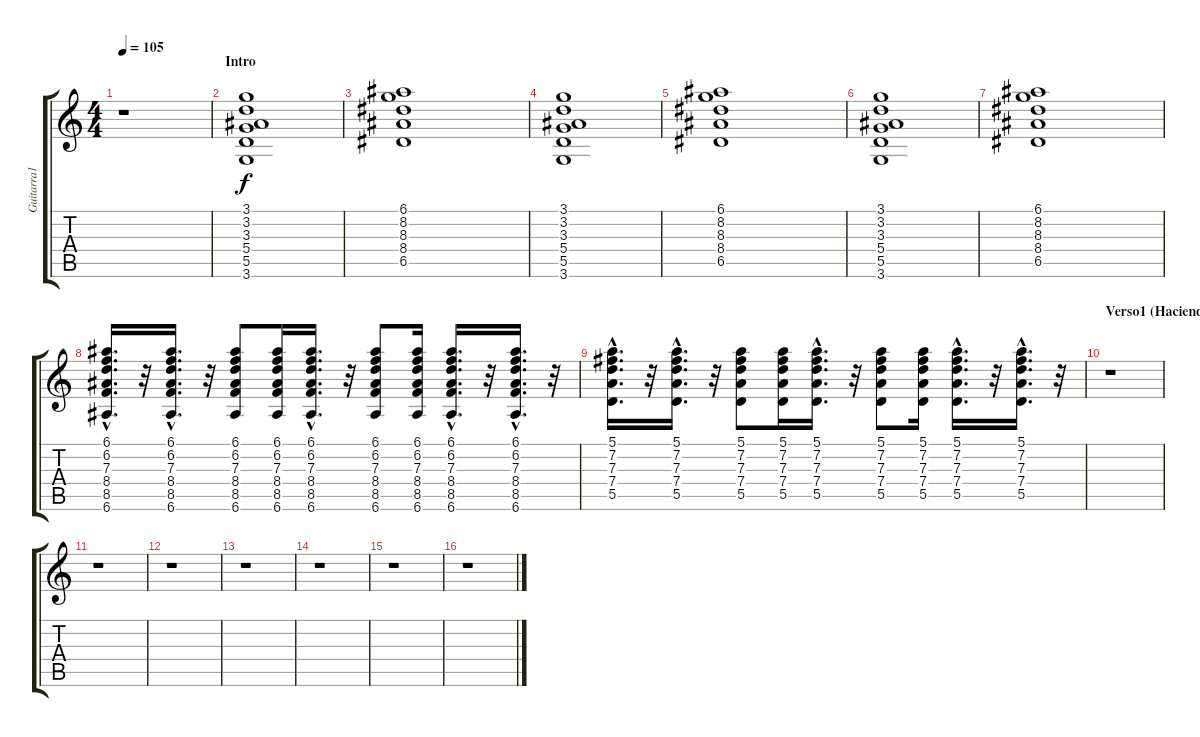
\track ("Guitarra1" "Guitarra1") {instrument overdrivenguitar}
\staff {score tabs}
\tuning (E4 B3 G3 D3 A2 E2) {hide}
\ts (4 4)
\tempo 105
\clef g2
\ks c
r.1{dy f instrument overdrivenguitar} |
\section ("" "Intro")
(3.1 3.2 3.3 5.4 5.5 3.6).1 |
(6.1 8.2 8.3 8.4 6.5).1 |
(3.1 3.2 3.3 5.4 5.5 3.6).1 |
(6.1 8.2 8.3 8.4 6.5).1 |
(3.1 3.2 3.3 5.4 5.5 3.6).1 |
(6.1 8.2 8.3 8.4 6.5).1 |
(6.1{hac} 6.2{hac} 7.3{hac} 8.4{hac} 8.5{hac} 6.6{hac}).16{d} r.32 (6.1{hac} 6.2{hac} 7.3{hac} 8.4{hac} 8.5{hac} 6.6{hac}).16{d} r.32 (6.1 6.2 7.3 8.4 8.5 6.6).8 (6.1 6.2 7.3 8.4 8.5 6.6).16 (6.1{hac} 6.2{hac} 7.3{hac} 8.4{hac} 8.5{hac} 6.6{hac}).16{d} r.32 (6.1 6.2 7.3 8.4 8.5 6.6).8 (6.1 6.2 7.3 8.4 8.5 6.6).16 (6.1{hac} 6.2{hac} 7.3{hac} 8.4{hac} 8.5{hac} 6.6{hac}).16{d} r.32 (6.1{hac} 6.2{hac} 7.3{hac} 8.4{hac} 8.5{hac} 6.6{hac}).16{d} r.32 |
(5.1{hac} 7.2{hac} 7.3{hac} 7.4{hac} 5.5{hac}).16{d} r.32 (5.1{hac} 7.2{hac} 7.3{hac} 7.4{hac} 5.5{hac}).16{d} r.32 (5.1 7.2 7.3 7.4 5.5).8 (5.1 7.2 7.3 7.4 5.5).16 (5.1{hac} 7.2{hac} 7.3{hac} 7.4{hac} 5.5{hac}).16{d} r.32 (5.1 7.2 7.3 7.4 5.5).8 (5.1 7.2 7.3 7.4 5.5).16 (5.1{hac} 7.2{hac} 7.3{hac} 7.4{hac} 5.5{hac}).16{d} r.32 (5.1{hac} 7.2{hac} 7.3{hac} 7.4{hac} 5.5{hac}).16{d} r.32 |
\section ("" "Verso1 (Haciendo fila bajo el sol...)")
r.1 |
r.1 |
r.1 |
r.1 |
r.1 |
r.1 |
r.1
